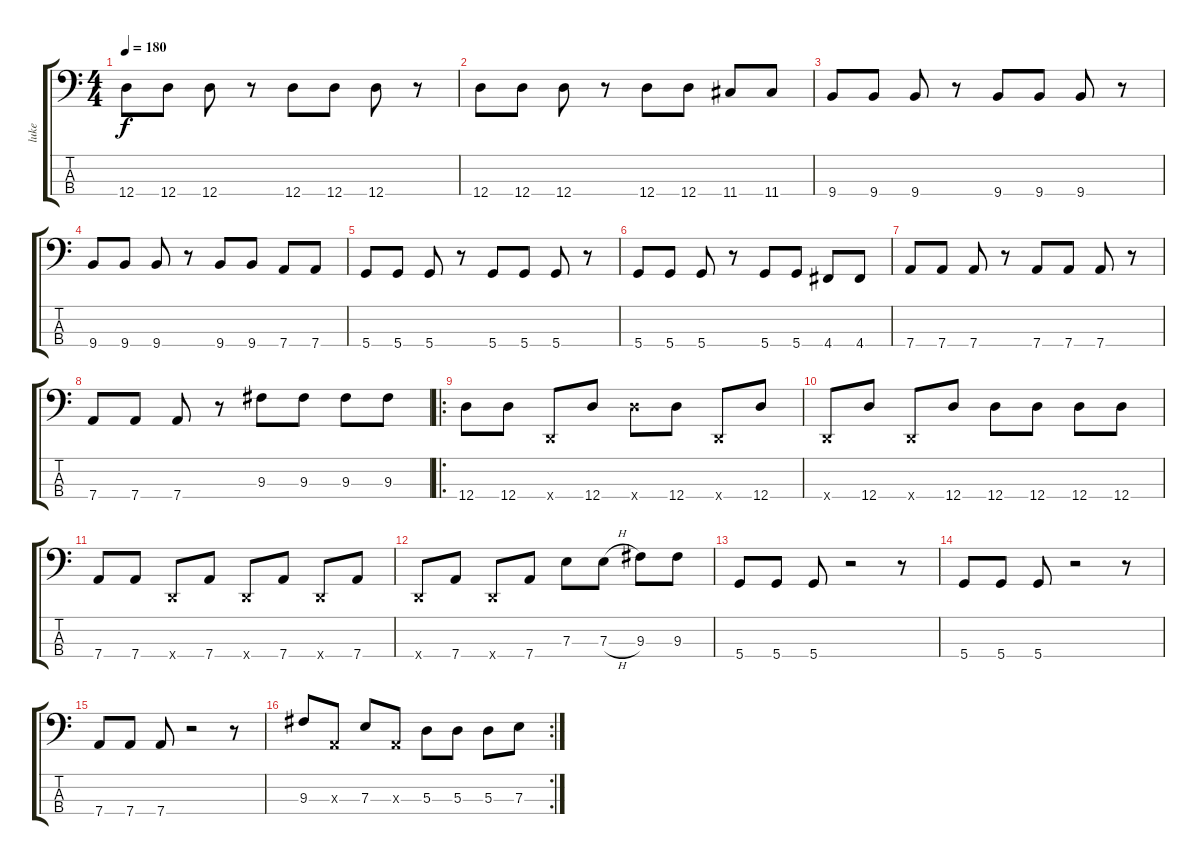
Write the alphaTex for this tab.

\track ("luke" "luke") {instrument electricbassfinger}
\staff {score tabs}
\tuning (G2 D2 A1 D1) {hide}
\ts (4 4)
\tempo 180
\clef f4
\ks c
12.4.8{dy f} 12.4.8 12.4.8 r.8 12.4.8 12.4.8 12.4.8 r.8 |
12.4.8 12.4.8 12.4.8 r.8 12.4.8 12.4.8 11.4.8 11.4.8 |
9.4.8 9.4.8 9.4.8 r.8 9.4.8 9.4.8 9.4.8 r.8 |
9.4.8 9.4.8 9.4.8 r.8 9.4.8 9.4.8 7.4.8 7.4.8 |
5.4.8 5.4.8 5.4.8 r.8 5.4.8 5.4.8 5.4.8 r.8 |
5.4.8 5.4.8 5.4.8 r.8 5.4.8 5.4.8 4.4.8 4.4.8 |
7.4.8 7.4.8 7.4.8 r.8 7.4.8 7.4.8 7.4.8 r.8 |
7.4.8 7.4.8 7.4.8 r.8 9.3.8 9.3.8 9.3.8 9.3.8 |
\ro
12.4.8 12.4.8 0.4{x}.8 12.4.8 12.4{x}.8 12.4.8 0.4{x}.8 12.4.8 |
0.4{x}.8 12.4.8 0.4{x}.8 12.4.8 12.4.8 12.4.8 12.4.8 12.4.8 |
7.4.8 7.4.8 0.4{x}.8 7.4.8 0.4{x}.8 7.4.8 0.4{x}.8 7.4.8 |
0.4{x}.8 7.4.8 0.4{x}.8 7.4.8 7.3.8 7.3{h}.8 9.3.8 9.3.8 |
5.4.8 5.4.8 5.4.8 r.2 r.8 |
5.4.8 5.4.8 5.4.8 r.2 r.8 |
7.4.8 7.4.8 7.4.8 r.2 r.8 |
\rc 2
9.3.8 0.3{x}.8 7.3.8 0.3{x}.8 5.3.8 5.3.8 5.3.8 7.3.8
